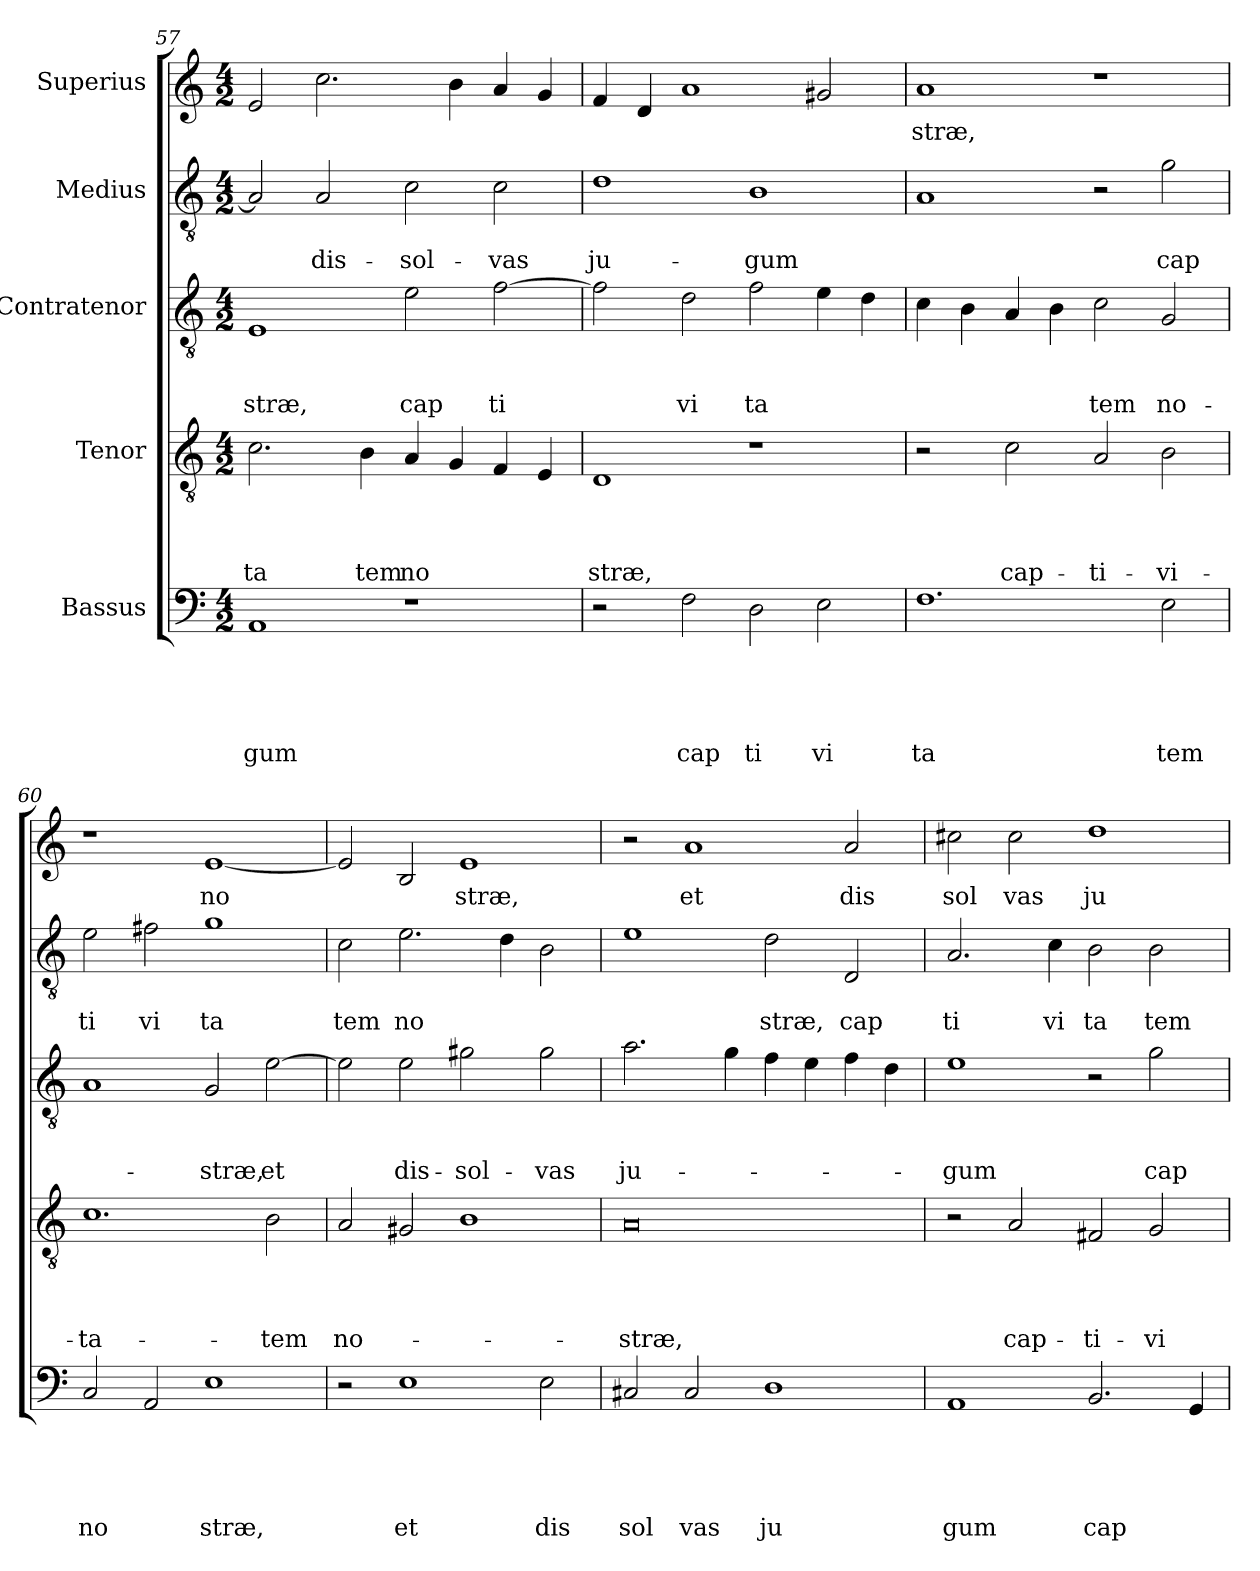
**kern	**text	**text	**text	**text	**text	**kern	**text	**text	**text	**text	**kern	**text	**text	**text	**kern	**text	**text	**kern	**text
*part5	*part5	*part5	*part5	*part5	*part5	*part4	*part4	*part4	*part4	*part4	*part3	*part3	*part3	*part3	*part2	*part2	*part2	*part1	*part1
*staff5	*staff5	*staff5	*staff5	*staff5	*staff5	*staff4	*staff4	*staff4	*staff4	*staff4	*staff3	*staff3	*staff3	*staff3	*staff2	*staff2	*staff2	*staff1	*staff1
*I"Bassus	*	*	*	*	*	*I"Tenor	*	*	*	*	*I"Contratenor	*	*	*	*I"Medius	*	*	*I"Superius	*
*clefF4	*	*	*	*	*	*clefGv2	*	*	*	*	*clefGv2	*	*	*	*clefGv2	*	*	*clefG2	*
*k[]	*	*	*	*	*	*k[]	*	*	*	*	*k[]	*	*	*	*k[]	*	*	*k[]	*
*C:	*	*	*	*	*	*C:	*	*	*	*	*C:	*	*	*	*C:	*	*	*C:	*
*M4/2	*	*	*	*	*	*M4/2	*	*	*	*	*M4/2	*	*	*	*M4/2	*	*	*M4/2	*
=57	=57	=57	=57	=57	=57	=57	=57	=57	=57	=57	=57	=57	=57	=57	=57	=57	=57	=57	=57
!	!	!	!	!	!LO:LY:b	!	!	!	!	!LO:LY:b	!	!	!	!LO:LY:b	!	!	!	!	!
1AA	.	.	.	.	gum	2.c\	.	.	.	ta	1E	.	.	stræ,	2A/]	.	.	2e/	.
!	!	!	!	!	!	!	!	!	!	!	!	!	!	!	!	!	!LO:LY:b	!	!
.	.	.	.	.	.	.	.	.	.	.	.	.	.	.	2A/	.	dis-	2.cc\	.
!	!	!	!	!	!	!	!	!	!	!LO:LY:b	!	!	!	!	!	!	!	!	!
.	.	.	.	.	.	4B\	.	.	.	tem	.	.	.	.	.	.	.	.	.
!	!	!	!	!	!	!	!	!	!	!LO:LY:b	!	!	!	!LO:LY:b	!	!	!LO:LY:b	!	!
1r	.	.	.	.	.	4A/	.	.	.	no	2e\	.	.	cap	2c\	.	-sol-	.	.
.	.	.	.	.	.	4G/	.	.	.	.	.	.	.	.	.	.	.	4b\	.
!	!	!	!	!	!	!	!	!	!	!	!	!	!	!LO:LY:b	!	!	!LO:LY:b	!	!
.	.	.	.	.	.	4F/	.	.	.	.	[>2f\	.	.	ti	2c\	.	-vas	4a/	.
.	.	.	.	.	.	4E/	.	.	.	.	.	.	.	.	.	.	.	4g/	.
=58	=58	=58	=58	=58	=58	=58	=58	=58	=58	=58	=58	=58	=58	=58	=58	=58	=58	=58	=58
!	!	!	!	!	!	!	!	!	!	!LO:LY:b	!	!	!	!	!	!	!LO:LY:b	!	!
2r	.	.	.	.	.	1D	.	.	.	stræ,	2f\]	.	.	.	1d	.	ju-	4f/	.
.	.	.	.	.	.	.	.	.	.	.	.	.	.	.	.	.	.	4d/	.
!	!	!	!	!	!LO:LY:b	!	!	!	!	!	!	!	!	!LO:LY:b	!	!	!	!	!
2F\	.	.	.	.	cap	.	.	.	.	.	2d\	.	.	vi	.	.	.	1a	.
!	!	!	!	!	!LO:LY:b	!	!	!	!	!	!	!	!	!LO:LY:b	!	!	!LO:LY:b	!	!
2D\	.	.	.	.	ti	1r	.	.	.	.	2f\	.	.	ta	1B	.	-gum	.	.
!	!	!	!	!	!LO:LY:b	!	!	!	!	!	!	!	!	!	!	!	!	!	!
2E\	.	.	.	.	vi	.	.	.	.	.	4e\	.	.	.	.	.	.	2g#X/	.
.	.	.	.	.	.	.	.	.	.	.	4d\	.	.	.	.	.	.	.	.
!!LO:LB:g=z
=59	=59	=59	=59	=59	=59	=59	=59	=59	=59	=59	=59	=59	=59	=59	=59	=59	=59	=59	=59
!	!	!	!	!	!LO:LY:b	!	!	!	!	!	!	!	!	!	!	!	!	!	!LO:LY:b
1.F	.	.	.	.	ta	2r	.	.	.	.	4c\	.	.	.	1A	.	.	1a	-stræ,
.	.	.	.	.	.	.	.	.	.	.	4B\	.	.	.	.	.	.	.	.
!	!	!	!	!	!	!	!	!	!	!LO:LY:b	!	!	!	!	!	!	!	!	!
.	.	.	.	.	.	2c\	.	.	.	cap-	4A/	.	.	.	.	.	.	.	.
.	.	.	.	.	.	.	.	.	.	.	4B\	.	.	.	.	.	.	.	.
!	!	!	!	!	!	!	!	!	!	!LO:LY:b	!	!	!	!LO:LY:b	!	!	!	!	!
.	.	.	.	.	.	2A/	.	.	.	-ti-	2c\	.	.	tem	2r	.	.	1r	.
!	!	!	!	!	!LO:LY:b	!	!	!	!	!LO:LY:b	!	!	!	!LO:LY:b	!	!	!LO:LY:b	!	!
2E\	.	.	.	.	tem	2B\	.	.	.	-vi-	2G/	.	.	no-	2g\	.	cap	.	.
=60	=60	=60	=60	=60	=60	=60	=60	=60	=60	=60	=60	=60	=60	=60	=60	=60	=60	=60	=60
!	!	!	!	!	!LO:LY:b	!	!	!	!	!LO:LY:b	!	!	!	!	!	!	!LO:LY:b	!	!
2C/	.	.	.	.	no	1.c	.	.	.	-ta-	1A	.	.	.	2e\	.	ti	1r	.
!	!	!	!	!	!	!	!	!	!	!	!	!	!	!	!	!	!LO:LY:b	!	!
2AA/	.	.	.	.	.	.	.	.	.	.	.	.	.	.	2f#X\	.	vi	.	.
!	!	!	!	!	!LO:LY:b	!	!	!	!	!	!	!	!	!LO:LY:b	!	!	!LO:LY:b	!	!LO:LY:b
1E	.	.	.	.	stræ,	.	.	.	.	.	2G/	.	.	-stræ,	1g	.	ta	[<1e	no
!	!	!	!	!	!	!	!	!	!	!LO:LY:b	!	!	!	!LO:LY:b	!	!	!	!	!
.	.	.	.	.	.	2B\	.	.	.	-tem	[>2e\	.	.	et	.	.	.	.	.
=61	=61	=61	=61	=61	=61	=61	=61	=61	=61	=61	=61	=61	=61	=61	=61	=61	=61	=61	=61
!	!	!	!	!	!	!	!	!	!	!LO:LY:b	!	!	!	!	!	!	!LO:LY:b	!	!
2r	.	.	.	.	.	2A/	.	.	.	no-	2e\]	.	.	.	2c\	.	tem	2e/]	.
!	!	!	!	!	!LO:LY:b	!	!	!	!	!	!	!	!	!LO:LY:b	!	!	!LO:LY:b	!	!
1E	.	.	.	.	et	2G#X/	.	.	.	.	2e\	.	.	dis-	2.e\	.	no	2B/	.
!	!	!	!	!	!	!	!	!	!	!	!	!	!	!LO:LY:b	!	!	!	!	!LO:LY:b
.	.	.	.	.	.	1B	.	.	.	.	2g#X\	.	.	-sol-	.	.	.	1e	stræ,
.	.	.	.	.	.	.	.	.	.	.	.	.	.	.	4d\	.	.	.	.
!	!	!	!	!	!LO:LY:b	!	!	!	!	!	!	!	!	!LO:LY:b	!	!	!	!	!
2E\	.	.	.	.	dis	.	.	.	.	.	2g#\	.	.	-vas	2B\	.	.	.	.
=62	=62	=62	=62	=62	=62	=62	=62	=62	=62	=62	=62	=62	=62	=62	=62	=62	=62	=62	=62
!	!	!	!	!	!LO:LY:b	!	!	!	!	!LO:LY:b	!	!	!	!LO:LY:b	!	!	!	!	!
2C#X/	.	.	.	.	sol	0A	.	.	.	-stræ,	2.a\	.	.	ju-	1e	.	.	2r	.
!	!	!	!	!	!LO:LY:b	!	!	!	!	!	!	!	!	!	!	!	!	!	!LO:LY:b
2C#/	.	.	.	.	vas	.	.	.	.	.	.	.	.	.	.	.	.	1a	et
.	.	.	.	.	.	.	.	.	.	.	4g\	.	.	.	.	.	.	.	.
!	!	!	!	!	!LO:LY:b	!	!	!	!	!	!	!	!	!	!	!	!LO:LY:b	!	!
1D	.	.	.	.	ju	.	.	.	.	.	4f\	.	.	.	2d\	.	stræ,	.	.
.	.	.	.	.	.	.	.	.	.	.	4e\	.	.	.	.	.	.	.	.
!	!	!	!	!	!	!	!	!	!	!	!	!	!	!	!	!	!LO:LY:b	!	!LO:LY:b
.	.	.	.	.	.	.	.	.	.	.	4f\	.	.	.	2D/	.	cap	2a/	dis
.	.	.	.	.	.	.	.	.	.	.	4d\	.	.	.	.	.	.	.	.
=63	=63	=63	=63	=63	=63	=63	=63	=63	=63	=63	=63	=63	=63	=63	=63	=63	=63	=63	=63
!	!	!	!	!	!LO:LY:b	!	!	!	!	!	!	!	!	!LO:LY:b	!	!	!LO:LY:b	!	!LO:LY:b
1AA	.	.	.	.	gum	2r	.	.	.	.	1e	.	.	-gum	2.A/	.	ti	2cc#X\	sol
!	!	!	!	!	!	!	!	!	!	!LO:LY:b	!	!	!	!	!	!	!	!	!LO:LY:b
.	.	.	.	.	.	2A/	.	.	.	cap-	.	.	.	.	.	.	.	2cc#\	vas
!	!	!	!	!	!	!	!	!	!	!	!	!	!	!	!	!	!LO:LY:b	!	!
.	.	.	.	.	.	.	.	.	.	.	.	.	.	.	4c\	.	vi	.	.
!	!	!	!	!	!LO:LY:b	!	!	!	!	!LO:LY:b	!	!	!	!	!	!	!LO:LY:b	!	!LO:LY:b
2.BB/	.	.	.	.	cap	2F#X/	.	.	.	-ti-	2r	.	.	.	2B\	.	ta	1dd	ju
!	!	!	!	!	!	!	!	!	!	!LO:LY:b	!	!	!	!LO:LY:b	!	!	!LO:LY:b	!	!
.	.	.	.	.	.	2G/	.	.	.	-vi-	2g\	.	.	cap-	2B\	.	tem	.	.
4GG/	.	.	.	.	.	.	.	.	.	.	.	.	.	.	.	.	.	.	.
=	=	=	=	=	=	=	=	=	=	=	=	=	=	=	=	=	=	=	=
*-	*-	*-	*-	*-	*-	*-	*-	*-	*-	*-	*-	*-	*-	*-	*-	*-	*-	*-	*-
